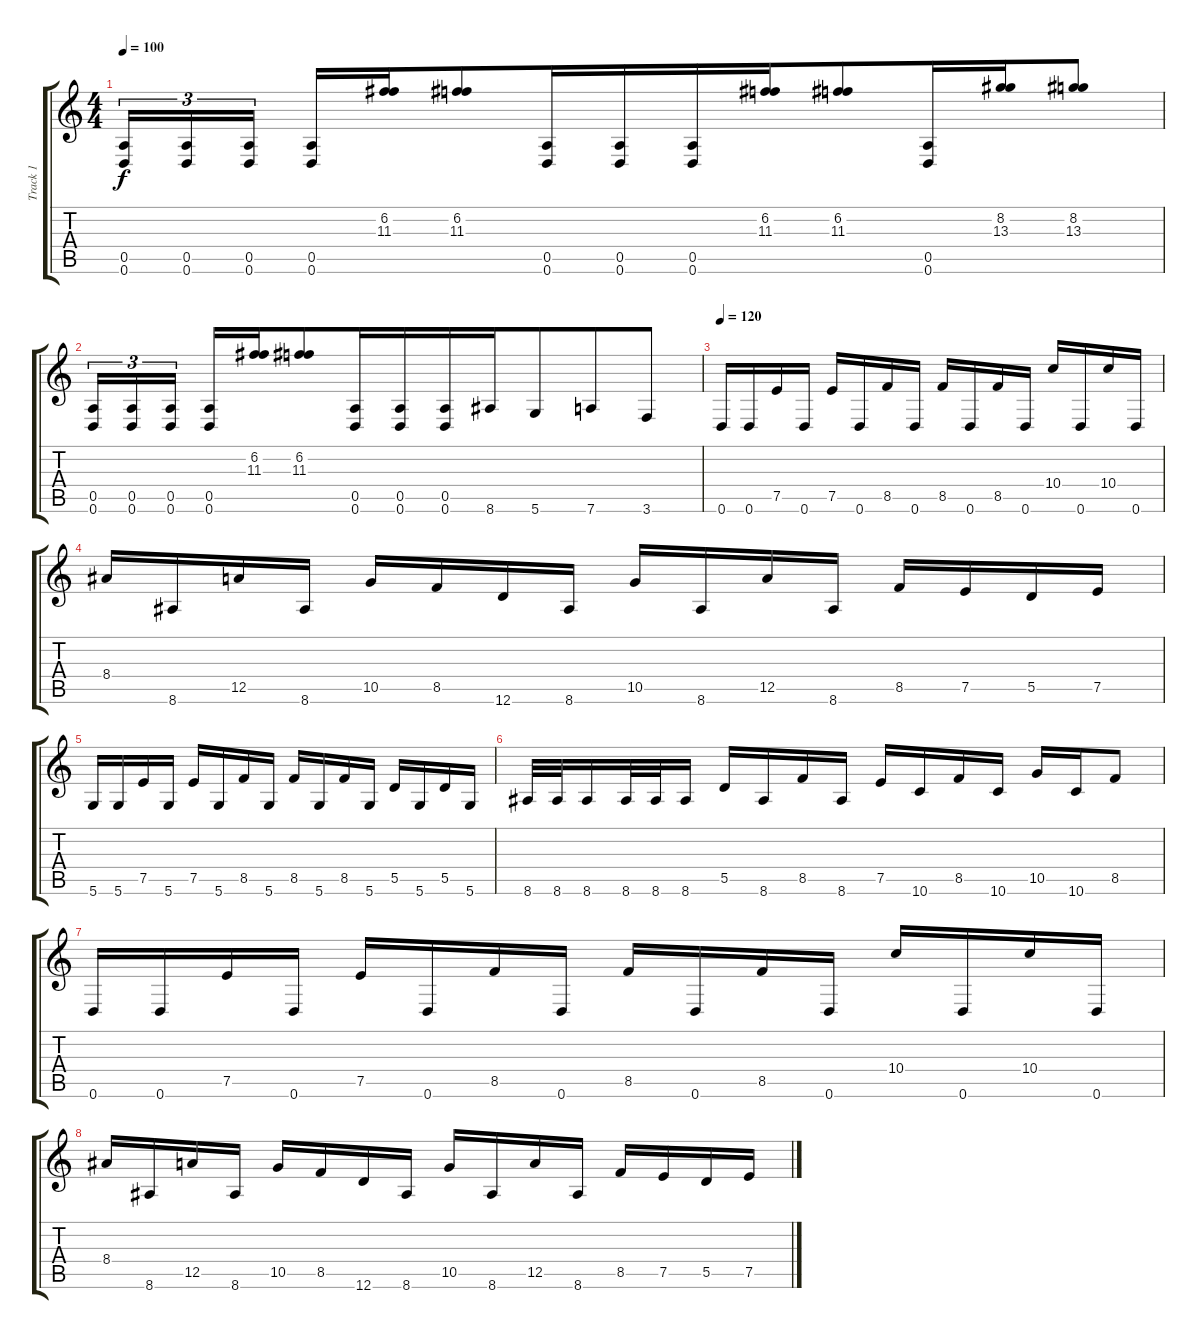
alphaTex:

\track ("Track 1" "Track 1") {instrument distortionguitar}
\staff {score tabs}
\tuning (E4 B3 G3 D3 A2 D2) {hide}
\ts (4 4)
\tempo 100
\clef g2
\ks c
(0.5 0.6).16{tu (3 2) dy f beam merge} (0.5 0.6).16{tu (3 2) beam merge} (0.5 0.6).16{tu (3 2) beam splitsecondary} (0.5 0.6).16{beam merge} (6.2 11.3).16{beam merge} (6.2 11.3).8{beam merge} (0.5 0.6).16{beam merge} (0.5 0.6).16{beam merge} (0.5 0.6).16{beam merge} (6.2 11.3).16{beam merge} (6.2 11.3).8{beam merge} (0.5 0.6).16{beam merge} (8.2 13.3).16{beam merge} (8.2 13.3).8 |
(0.5 0.6).16{tu (3 2) beam merge} (0.5 0.6).16{tu (3 2) beam merge} (0.5 0.6).16{tu (3 2) beam splitsecondary} (0.5 0.6).16{beam merge} (6.2 11.3).16{beam merge} (6.2 11.3).8{beam merge} (0.5 0.6).16{beam merge} (0.5 0.6).16{beam merge} (0.5 0.6).16{beam merge} 8.6.16{beam merge} 5.6.8{beam merge} 7.6.8{beam merge} 3.6.8 |
\tempo 120
0.6.16 0.6.16 7.5.16 0.6.16 7.5.16 0.6.16 8.5.16 0.6.16 8.5.16 0.6.16 8.5.16 0.6.16 10.4.16 0.6.16 10.4.16 0.6.16 |
8.4.16 8.6.16 12.5.16 8.6.16 10.5.16 8.5.16 12.6.16 8.6.16 10.5.16 8.6.16 12.5.16 8.6.16 8.5.16 7.5.16 5.5.16 7.5.16 |
5.6.16 5.6.16 7.5.16 5.6.16 7.5.16 5.6.16 8.5.16 5.6.16 8.5.16 5.6.16 8.5.16 5.6.16 5.5.16 5.6.16 5.5.16 5.6.16 |
8.6.32 8.6.32 8.6.16 8.6.32 8.6.32 8.6.16 5.5.16 8.6.16 8.5.16 8.6.16 7.5.16 10.6.16 8.5.16 10.6.16 10.5.16 10.6.16 8.5.8 |
0.6.16 0.6.16 7.5.16 0.6.16 7.5.16 0.6.16 8.5.16 0.6.16 8.5.16 0.6.16 8.5.16 0.6.16 10.4.16 0.6.16 10.4.16 0.6.16 |
8.4.16 8.6.16 12.5.16 8.6.16 10.5.16 8.5.16 12.6.16 8.6.16 10.5.16 8.6.16 12.5.16 8.6.16 8.5.16 7.5.16 5.5.16 7.5.16
